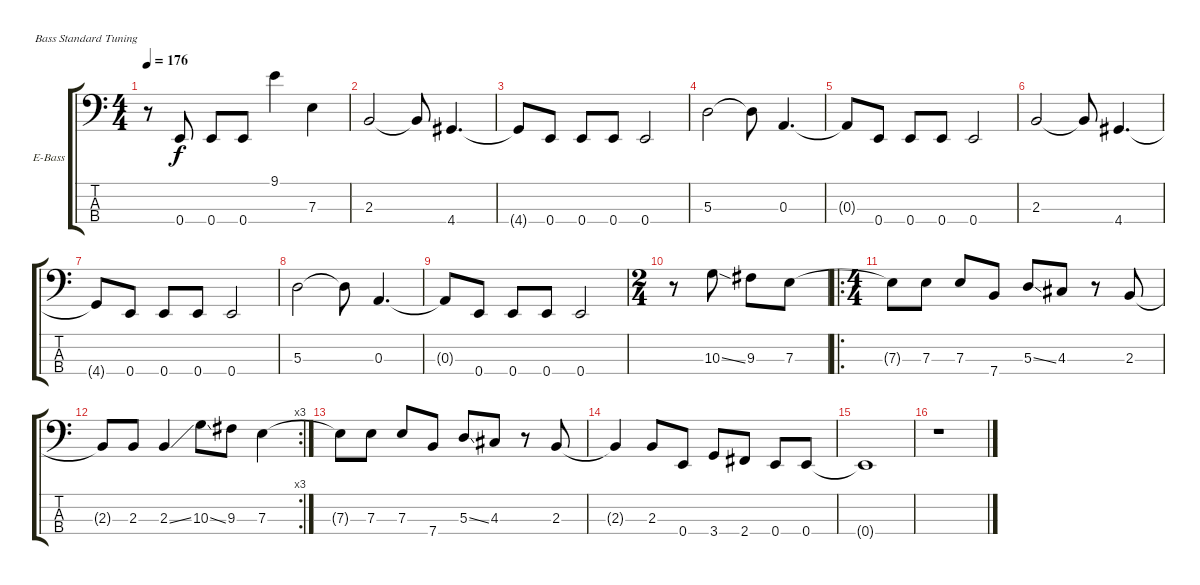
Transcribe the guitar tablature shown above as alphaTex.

\bracketExtendMode groupsimilarinstruments
\firstSystemTrackNameOrientation horizontal
\otherSystemsTrackNameOrientation horizontal
\track ("Bass" "E-Bass") {instrument electricbassfinger}
\staff {score tabs}
\tuning (G2 D2 A1 E1)
\ts (4 4)
\tempo 176
\clef f4
\ks c
r.8{dy f} 0.4.8 0.4.8 0.4.8 9.1.4 7.3.4 |
2.3.2 2.3{t}.8 4.4.4{d} |
4.4{t}.8 0.4.8 0.4.8 0.4.8 0.4.2 |
5.3.2 5.3{t}.8 0.3.4{d} |
0.3{t}.8 0.4.8 0.4.8 0.4.8 0.4.2 |
2.3.2 2.3{t}.8 4.4.4{d} |
4.4{t}.8 0.4.8 0.4.8 0.4.8 0.4.2 |
5.3.2 5.3{t}.8 0.3.4{d} |
0.3{t}.8 0.4.8 0.4.8 0.4.8 0.4.2 |
\ts (2 4)
\beaming (8 2 2)
r.8 10.3{ss}.8 9.3.8 7.3.8 |
\ro
\ts (4 4)
\beaming (8 2 2 2 2)
7.3{t}.8 7.3.8 7.3.8 7.4.8 5.3{ss}.8 4.3.8 r.8 2.3.8 |
\rc 3
2.3{t}.8 2.3.8 2.3{ss}.4 10.3{ss}.8 9.3.8 7.3.4 |
7.3{t}.8 7.3.8 7.3.8 7.4.8 5.3{ss}.8 4.3.8 r.8 2.3.8 |
2.3{t}.4 2.3.8 0.4.8 3.4.8 2.4.8 0.4.8 0.4.8 |
0.4{t}.1 |
r.1
